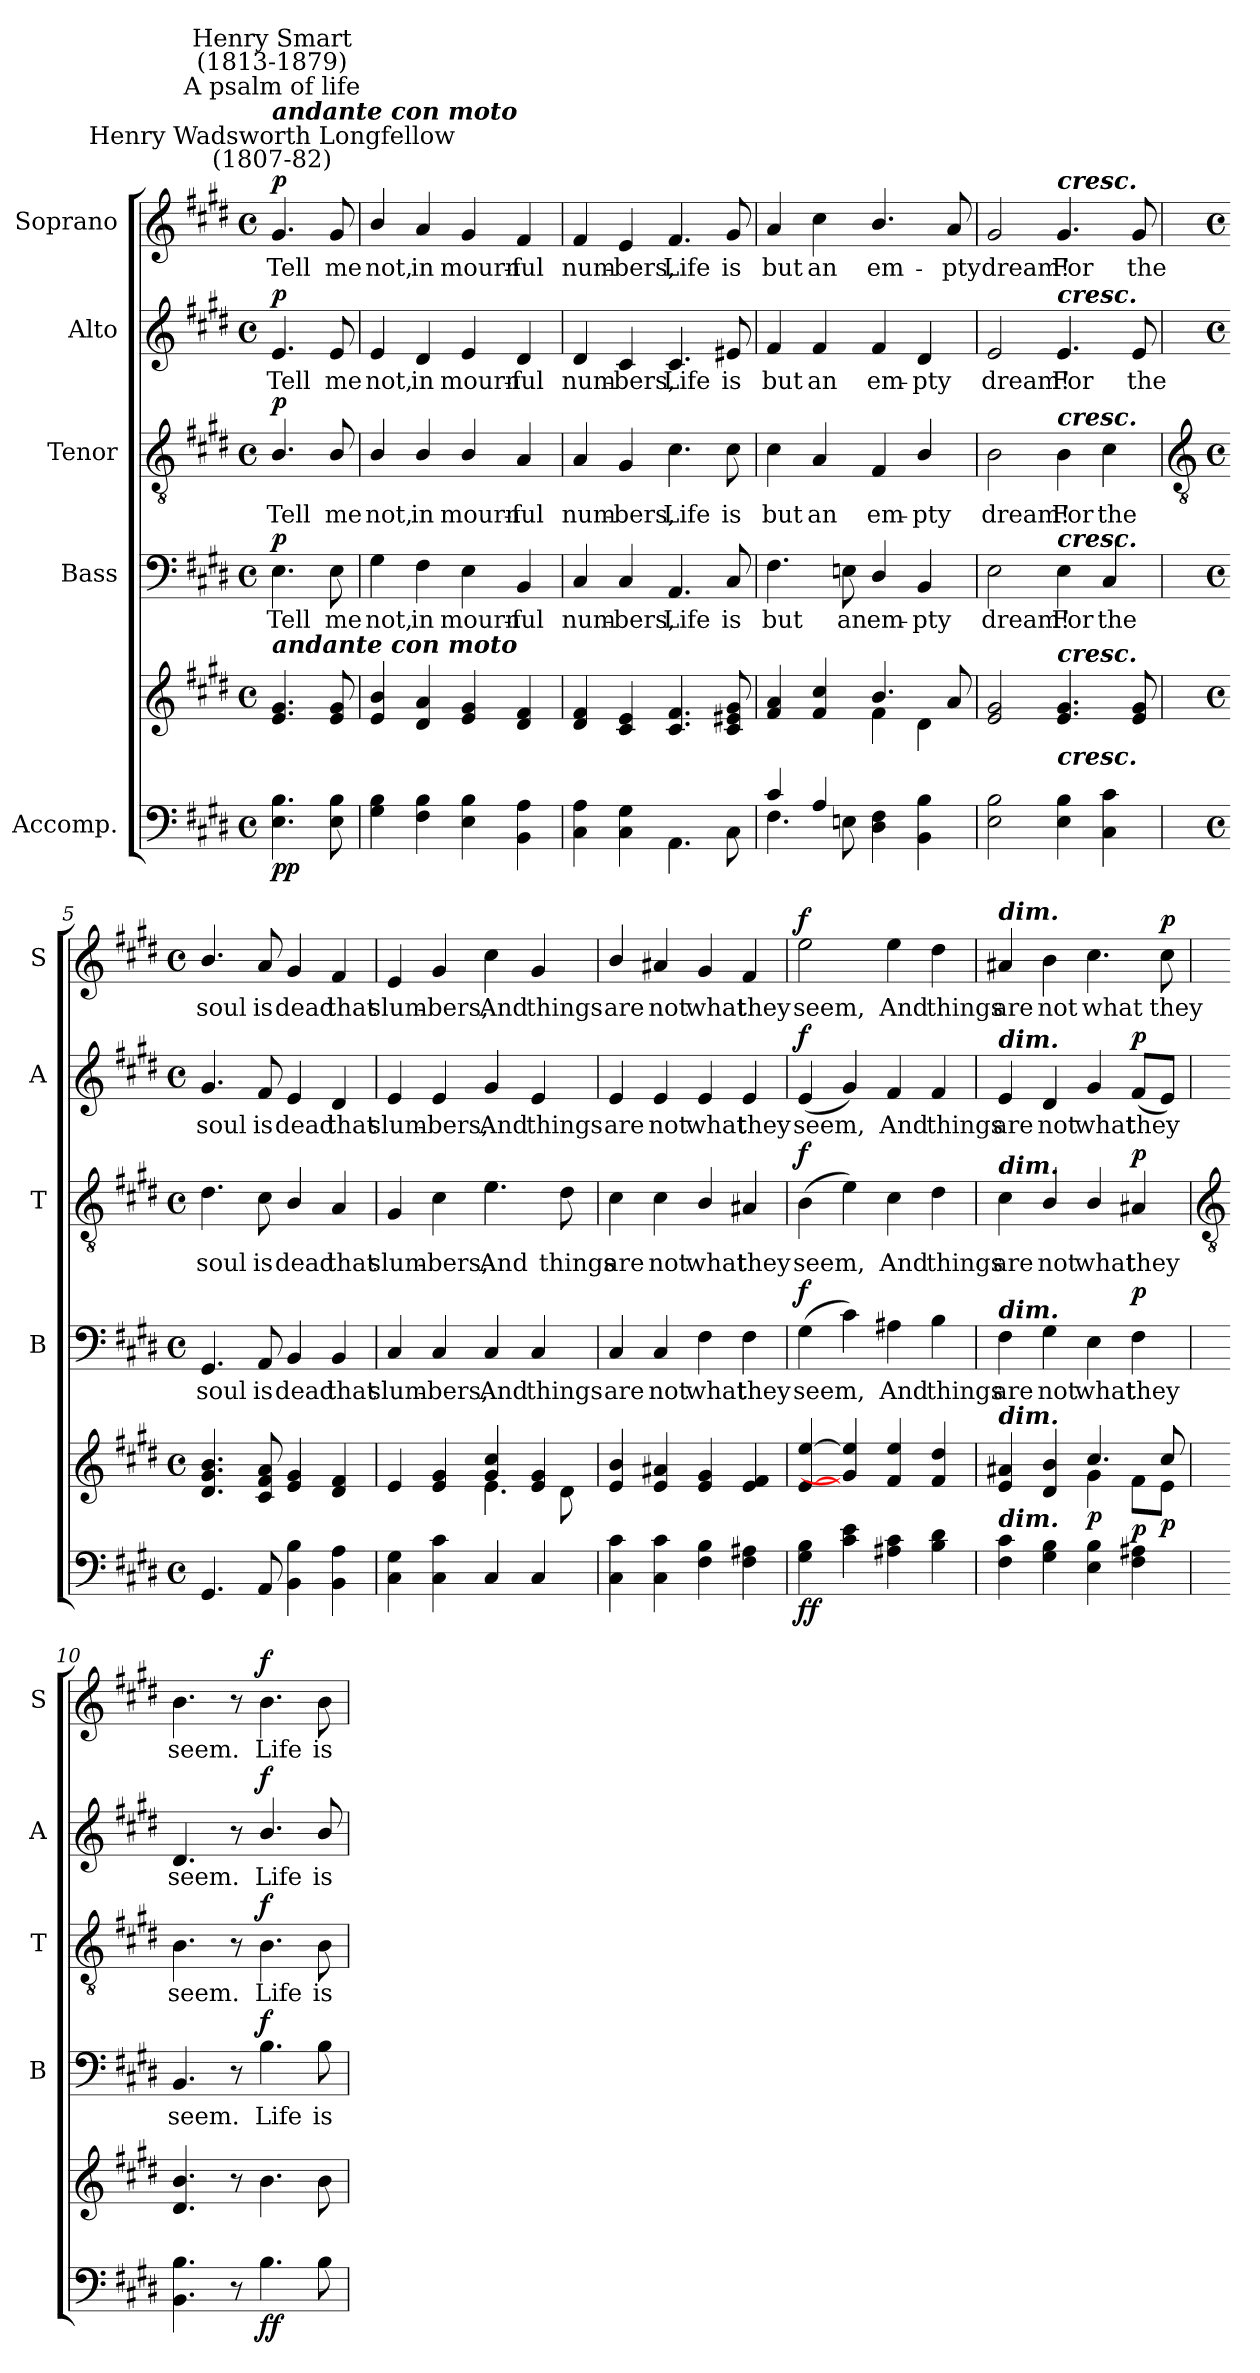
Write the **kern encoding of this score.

**kern	**kern	**dynam	**kern	**text	**dynam	**kern	**text	**dynam	**kern	**text	**dynam	**kern	**text	**dynam
*part5	*part5	*part5	*part4	*part4	*part4	*part3	*part3	*part3	*part2	*part2	*part2	*part1	*part1	*part1
*staff6	*staff5	*staff5/6	*staff4	*staff4	*staff4	*staff3	*staff3	*staff3	*staff2	*staff2	*staff2	*staff1	*staff1	*staff1
*I"Accomp.	*	*	*I"Bass	*	*	*I"Tenor	*	*	*I"Alto	*	*	*I"Soprano	*	*
*	*	*	*I'B	*	*	*I'T	*	*	*I'A	*	*	*I'S	*	*
*clefF4	*clefG2	*	*clefF4	*	*	*clefGv2	*	*	*clefG2	*	*	*clefG2	*	*
*k[f#c#g#d#]	*k[f#c#g#d#]	*	*k[f#c#g#d#]	*	*	*k[f#c#g#d#]	*	*	*k[f#c#g#d#]	*	*	*k[f#c#g#d#]	*	*
*E:	*E:	*	*E:	*	*	*E:	*	*	*E:	*	*	*E:	*	*
*M4/4	*M4/4	*	*M4/4	*	*	*M4/4	*	*	*M4/4	*	*	*M4/4	*	*
*met(c)	*met(c)	*	*met(c)	*	*	*met(c)	*	*	*met(c)	*	*	*met(c)	*	*
*MM84	*MM84	*	*MM84	*	*	*MM84	*	*	*MM84	*	*	*MM84	*	*
=	=	=	=	=	=	=	=	=	=	=	=	=	=	=
*^	*^	*	*	*	*	*	*	*	*	*	*	*	*	*
!	!	!	!	!	!	!	!	!	!	!	!	!	!	!LO:TX:a:cj:t=Henry Wadsworth Longfellow\n(1807-82)	!	!
!	!	!	!	!	!	!	!	!	!	!	!	!	!	!LO:TX:a:Bi:t=andante con moto	!	!
!	!	!	!	!	!	!	!	!	!	!	!	!	!	!LO:TX:a:cj:t=A psalm of life	!	!
!	!	!	!	!	!	!	!	!	!	!	!	!	!	!LO:TX:a:cj:t=Henry Smart\n(1813-1879)	!	!
!	!	!LO:TX:a:Bi:t=andante con moto	!	!	!	!	!	!	!	!	!	!	!	!	!	!
!	!	!	!	!LO:DY:b=2	!	!LO:LY:b	!	!	!LO:LY:b	!	!	!LO:LY:b	!	!	!LO:LY:b	!
!	!	!	!	!LO:DY:n=1:b	!	!	!LO:DY:b	!	!	!LO:DY:b	!	!	!LO:DY:b	!	!	!LO:DY:b
2ryy	4.E\ 4.B\	4.e/ 4.g#/	2ryy	p p	4.E	Tell	p	4.B/	Tell	p	4.e	Tell	p	4.g#	Tell	p
!	!	!	!	!	!	!LO:LY:b	!	!	!LO:LY:b	!	!	!LO:LY:b	!	!	!LO:LY:b	!
.	8E\ 8B\	8e/ 8g#/	.	.	8E	me	.	8B/	me	.	8e	me	.	8g#	me	.
=1	=1	=1	=1	=1	=1	=1	=1	=1	=1	=1	=1	=1	=1	=1	=1	=1
!	!	!	!	!	!	!LO:LY:b	!	!	!LO:LY:b	!	!	!LO:LY:b	!	!	!LO:LY:b	!
1ryy	4G#\ 4B\	4e/ 4b/	1ryy	.	4G#	not,	.	4B/	not,	.	4e	not,	.	4b/	not,	.
!	!	!	!	!	!	!LO:LY:b	!	!	!LO:LY:b	!	!	!LO:LY:b	!	!	!LO:LY:b	!
.	4F#\ 4B\	4d#/ 4a/	.	.	4F#	in	.	4B/	in	.	4d#	in	.	4a	in	.
!	!	!	!	!	!	!LO:LY:b	!	!	!LO:LY:b	!	!	!LO:LY:b	!	!	!LO:LY:b	!
.	4E\ 4B\	4e/ 4g#/	.	.	4E	mourn-	.	4B/	mourn-	.	4e	mourn-	.	4g#	mourn-	.
!	!	!	!	!	!	!LO:LY:b	!	!	!LO:LY:b	!	!	!LO:LY:b	!	!	!LO:LY:b	!
.	4BB\ 4A\	4d#/ 4f#/	.	.	4BB	-ful	.	4A	-ful	.	4d#	-ful	.	4f#	-ful	.
=2	=2	=2	=2	=2	=2	=2	=2	=2	=2	=2	=2	=2	=2	=2	=2	=2
!	!	!	!	!	!	!LO:LY:b	!	!	!LO:LY:b	!	!	!LO:LY:b	!	!	!LO:LY:b	!
1ryy	4C#\ 4A\	4d#/ 4f#/	1ryy	.	4C#	num-	.	4A	num-	.	4d#	num-	.	4f#	num-	.
!	!	!	!	!	!	!LO:LY:b	!	!	!LO:LY:b	!	!	!LO:LY:b	!	!	!LO:LY:b	!
.	4C#\ 4G#\	4c#/ 4e/	.	.	4C#	-bers,	.	4G#	-bers,	.	4c#	-bers,	.	4e	-bers,	.
!	!	!	!	!	!	!LO:LY:b	!	!	!LO:LY:b	!	!	!LO:LY:b	!	!	!LO:LY:b	!
.	4.AA\	4.c#/ 4.f#/	.	.	4.AA	Life	.	4.c#	Life	.	4.c#	Life	.	4.f#	Life	.
!	!	!	!	!	!	!LO:LY:b	!	!	!LO:LY:b	!	!	!LO:LY:b	!	!	!LO:LY:b	!
.	8C#\	8c#/ 8e#X/ 8g#/	.	.	8C#	is	.	8c#	is	.	8e#X	is	.	8g#	is	.
=3	=3	=3	=3	=3	=3	=3	=3	=3	=3	=3	=3	=3	=3	=3	=3	=3
!	!	!	!	!	!	!LO:LY:b	!	!	!LO:LY:b	!	!	!LO:LY:b	!	!	!LO:LY:b	!
4c#/	4.F#\	4f#/ 4a/	2ryy	.	4.F#	but	.	4c#	but	.	4f#	but	.	4a	but	.
!	!	!	!	!	!	!	!	!	!LO:LY:b	!	!	!LO:LY:b	!	!	!LO:LY:b	!
4A/	.	4f#/ 4cc#/	.	.	.	.	.	4A	an	.	4f#	an	.	4cc#	an	.
!	!	!	!	!	!	!LO:LY:b	!	!	!	!	!	!	!	!	!	!
.	8En\	.	.	.	8En	an	.	.	.	.	.	.	.	.	.	.
!	!	!	!	!	!	!LO:LY:b	!	!	!LO:LY:b	!	!	!LO:LY:b	!	!	!LO:LY:b	!
2ryy	4D#\ 4F#\	4.b/	4f#\	.	4D#/	em-	.	4F#	em-	.	4f#	em-	.	4.b/	em-	.
!	!	!	!	!	!	!LO:LY:b	!	!	!LO:LY:b	!	!	!LO:LY:b	!	!	!	!
.	4BB\ 4B\	.	4d#\	.	4BB	-pty	.	4B/	-pty	.	4d#	-pty	.	.	.	.
!	!	!	!	!	!	!	!	!	!	!	!	!	!	!	!LO:LY:b	!
.	.	8a/	.	.	.	.	.	.	.	.	.	.	.	8a	-pty	.
=4	=4	=4	=4	=4	=4	=4	=4	=4	=4	=4	=4	=4	=4	=4	=4	=4
!	!	!	!	!	!	!LO:LY:b	!	!	!LO:LY:b	!	!	!LO:LY:b	!	!	!LO:LY:b	!
1ryy	2E\ 2B\	2e/ 2g#/	1ryy	.	2E	dream!	.	2B	dream!	.	2e	dream!	.	2g#	dream!	.
!	!	!	!	!	!	!	!	!	!	!	!	!	!	!LO:TX:a:Bi:t=cresc.	!	!
!	!	!	!	!	!	!	!	!	!	!	!LO:TX:a:Bi:t=cresc.	!	!	!	!	!
!	!	!	!	!	!	!	!	!LO:TX:a:Bi:t=cresc.	!	!	!	!	!	!	!	!
!	!	!	!	!	!LO:TX:a:Bi:t=cresc.	!	!	!	!	!	!	!	!	!	!	!
!	!	!LO:TX:a:Bi:t=cresc.	!	!	!	!	!	!	!	!	!	!	!	!	!	!
!	!LO:TX:a:Bi:t=cresc.	!	!	!	!	!	!	!	!	!	!	!	!	!	!	!
!	!	!	!	!	!	!LO:LY:b	!	!	!LO:LY:b	!	!	!LO:LY:b	!	!	!LO:LY:b	!
.	4E\ 4B\	4.e/ 4.g#/	.	.	4E	For	.	4B	For	.	4.e	For	.	4.g#	For	.
!	!	!	!	!	!	!LO:LY:b	!	!	!LO:LY:b	!	!	!	!	!	!	!
.	4C#\ 4c#\	.	.	.	4C#	the	.	4c#	the	.	.	.	.	.	.	.
!	!	!	!	!	!	!	!	!	!	!	!	!LO:LY:b	!	!	!LO:LY:b	!
.	.	8e/ 8g#/	.	.	.	.	.	.	.	.	8e	the	.	8g#	the	.
*v	*v	*	*	*	*	*	*	*	*	*	*	*	*	*	*	*
!!LO:LB:g=z
=5	=5	=5	=5	=5	=5	=5	=5	=5	=5	=5	=5	=5	=5	=5	=5
*	*	*	*	*	*	*	*clefGv2	*	*	*	*	*	*	*	*
*M4/4	*M4/4	*	*	*M4/4	*	*	*M4/4	*	*	*M4/4	*	*	*M4/4	*	*
*met(c)	*met(c)	*	*	*met(c)	*	*	*met(c)	*	*	*met(c)	*	*	*met(c)	*	*
!	!	!	!	!	!LO:LY:b	!	!	!LO:LY:b	!	!	!LO:LY:b	!	!	!LO:LY:b	!
4.GG#	4.d#/ 4.g#/ 4.b/	1ryy	.	4.GG#	soul	.	4.d#	soul	.	4.g#	soul	.	4.b/	soul	.
!	!	!	!	!	!LO:LY:b	!	!	!LO:LY:b	!	!	!LO:LY:b	!	!	!LO:LY:b	!
8AA	8c#/ 8f#/ 8a/	.	.	8AA	is	.	8c#	is	.	8f#	is	.	8a	is	.
!	!	!	!	!	!LO:LY:b	!	!	!LO:LY:b	!	!	!LO:LY:b	!	!	!LO:LY:b	!
4BB 4B	4e/ 4g#/	.	.	4BB	dead	.	4B/	dead	.	4e	dead	.	4g#	dead	.
!	!	!	!	!	!LO:LY:b	!	!	!LO:LY:b	!	!	!LO:LY:b	!	!	!LO:LY:b	!
4BB 4A	4d#/ 4f#/	.	.	4BB	that	.	4A	that	.	4d#	that	.	4f#	that	.
=6	=6	=6	=6	=6	=6	=6	=6	=6	=6	=6	=6	=6	=6	=6	=6
!	!	!	!	!	!LO:LY:b	!	!	!LO:LY:b	!	!	!LO:LY:b	!	!	!LO:LY:b	!
4C# 4G#	4e/	2ryy	.	4C#	slum-	.	4G#	slum-	.	4e	slum-	.	4e	slum-	.
!	!	!	!	!	!LO:LY:b	!	!	!LO:LY:b	!	!	!LO:LY:b	!	!	!LO:LY:b	!
4C# 4c#	4e/ 4g#/	.	.	4C#	-bers,	.	4c#	-bers,	.	4e	-bers,	.	4g#	-bers,	.
!	!	!	!	!	!LO:LY:b	!	!	!LO:LY:b	!	!	!LO:LY:b	!	!	!LO:LY:b	!
4C#	4g#/ 4cc#/	4.e\	.	4C#	And	.	4.e	And	.	4g#	And	.	4cc#	And	.
!	!	!	!	!	!LO:LY:b	!	!	!	!	!	!LO:LY:b	!	!	!LO:LY:b	!
4C#	4e/ 4g#/	.	.	4C#	things	.	.	.	.	4e	things	.	4g#	things	.
!	!	!	!	!	!	!	!	!LO:LY:b	!	!	!	!	!	!	!
.	.	8d#\	.	.	.	.	8d#	things	.	.	.	.	.	.	.
=7	=7	=7	=7	=7	=7	=7	=7	=7	=7	=7	=7	=7	=7	=7	=7
!	!	!	!	!	!LO:LY:b	!	!	!LO:LY:b	!	!	!LO:LY:b	!	!	!LO:LY:b	!
4C# 4c#	4e/ 4b/	1ryy	.	4C#	are	.	4c#	are	.	4e	are	.	4b/	are	.
!	!	!	!	!	!LO:LY:b	!	!	!LO:LY:b	!	!	!LO:LY:b	!	!	!LO:LY:b	!
4C# 4c#	4e/ 4a#X/	.	.	4C#	not	.	4c#	not	.	4e	not	.	4a#X	not	.
!	!	!	!	!	!LO:LY:b	!	!	!LO:LY:b	!	!	!LO:LY:b	!	!	!LO:LY:b	!
4F# 4B	4e/ 4g#/	.	.	4F#	what	.	4B/	what	.	4e	what	.	4g#	what	.
!	!	!	!	!	!LO:LY:b	!	!	!LO:LY:b	!	!	!LO:LY:b	!	!	!LO:LY:b	!
4F# 4A#X	4e/ 4f#/	.	.	4F#	they	.	4A#X	they	.	4e	they	.	4f#	they	.
=8	=8	=8	=8	=8	=8	=8	=8	=8	=8	=8	=8	=8	=8	=8	=8
!	!	!	!LO:DY:b=2	!	!LO:LY:b	!	!	!LO:LY:b	!	!	!LO:LY:b	!	!	!LO:LY:b	!
!	!	!	!LO:DY:n=1:b	!	!	!LO:DY:b	!	!	!LO:DY:b	!	!	!LO:DY:b	!	!	!LO:DY:b
4G# 4B	[4e/ [4ee/	1ryy	f f	(>4G#	seem,	f	(>4B	seem,	f	(<4e	seem,	f	2ee	seem,	f
4c# 4e	4g#/] 4ee/]	.	.	4c#)	.	.	4e)	.	.	4g#)	.	.	.	.	.
!	!	!	!	!	!LO:LY:b	!	!	!LO:LY:b	!	!	!LO:LY:b	!	!	!LO:LY:b	!
4A#X 4c#	4f#/ 4ee/	.	.	4A#X	And	.	4c#	And	.	4f#	And	.	4ee	And	.
!	!	!	!	!	!LO:LY:b	!	!	!LO:LY:b	!	!	!LO:LY:b	!	!	!LO:LY:b	!
4B 4d#	4f#/ 4dd#/	.	.	4B	things	.	4d#	things	.	4f#	things	.	4dd#	things	.
=9	=9	=9	=9	=9	=9	=9	=9	=9	=9	=9	=9	=9	=9	=9	=9
!	!	!	!	!	!	!	!	!	!	!	!	!	!LO:TX:a:Bi:t=dim.	!	!
!	!	!	!	!	!	!	!	!	!	!LO:TX:a:Bi:t=dim.	!	!	!	!	!
!	!	!	!	!	!	!	!LO:TX:a:Bi:t=dim.	!	!	!	!	!	!	!	!
!	!	!	!	!LO:TX:a:Bi:t=dim.	!	!	!	!	!	!	!	!	!	!	!
!	!LO:TX:a:Bi:t=dim.	!	!	!	!	!	!	!	!	!	!	!	!	!	!
!LO:TX:a:Bi:t=dim.	!	!	!	!	!	!	!	!	!	!	!	!	!	!	!
!	!	!	!	!	!LO:LY:b	!	!	!LO:LY:b	!	!	!LO:LY:b	!	!	!LO:LY:b	!
4F# 4c#	4e/ 4a#X/	2ryy	.	4F#	are	.	4c#	are	.	4e	are	.	4a#X	are	.
!	!	!	!	!	!LO:LY:b	!	!	!LO:LY:b	!	!	!LO:LY:b	!	!	!LO:LY:b	!
4G# 4B	4d#/ 4b/	.	.	4G#	not	.	4B/	not	.	4d#	not	.	4b	not	.
!	!	!	!LO:DY:b	!	!LO:LY:b	!	!	!LO:LY:b	!	!	!LO:LY:b	!	!	!LO:LY:b	!
4E 4B	4.cc#/	4g#\	p	4E	what	.	4B/	what	.	4g#	what	.	4.cc#	what	.
!	!	!	!LO:DY:a=2	!	!LO:LY:b	!LO:DY:b	!	!LO:LY:b	!LO:DY:b	!	!LO:LY:b	!LO:DY:b	!	!	!
4F# 4A#X	.	8f#\L	p	4F#	they	p	4A#X	they	p	(<8f#L	they	p	.	.	.
!	!	!	!LO:DY:b	!	!	!	!	!	!	!	!	!	!	!LO:LY:b	!LO:DY:b
.	8cc#/	8e\J	p	.	.	.	.	.	.	8eJ)	.	.	8cc#	they	p
*	*v	*v	*	*	*	*	*	*	*	*	*	*	*	*	*
!!LO:LB:g=z
=10	=10	=10	=10	=10	=10	=10	=10	=10	=10	=10	=10	=10	=10	=10
*	*	*	*	*	*	*clefGv2	*	*	*	*	*	*	*	*
*	*^	*	*	*	*	*	*	*	*	*	*	*	*	*
!	!	!	!	!	!LO:LY:b	!	!	!LO:LY:b	!	!	!LO:LY:b	!	!	!LO:LY:b	!
*	*v	*v	*	*	*	*	*	*	*	*	*	*	*	*	*
4.BB 4.B	4.d# 4.b	.	4.BB	seem.	.	4.B	seem.	.	4.d#	seem.	.	4.b	seem.	.
8r	8r	.	8r	.	.	8r	.	.	8r	.	.	8r	.	.
!	!	!LO:DY:b=2	!	!LO:LY:b	!	!	!LO:LY:b	!	!	!LO:LY:b	!	!	!LO:LY:b	!
!	!	!LO:DY:n=1:b	!	!	!LO:DY:b	!	!	!LO:DY:b	!	!	!LO:DY:b	!	!	!LO:DY:b
4.B	4.b	f f	4.B	Life	f	4.B	Life	f	4.b/	Life	f	4.b	Life	f
!	!	!	!	!LO:LY:b	!	!	!LO:LY:b	!	!	!LO:LY:b	!	!	!LO:LY:b	!
8B	8b	.	8B	is	.	8B	is	.	8b/	is	.	8b	is	.
=	=	=	=	=	=	=	=	=	=	=	=	=	=	=
*-	*-	*-	*-	*-	*-	*-	*-	*-	*-	*-	*-	*-	*-	*-
